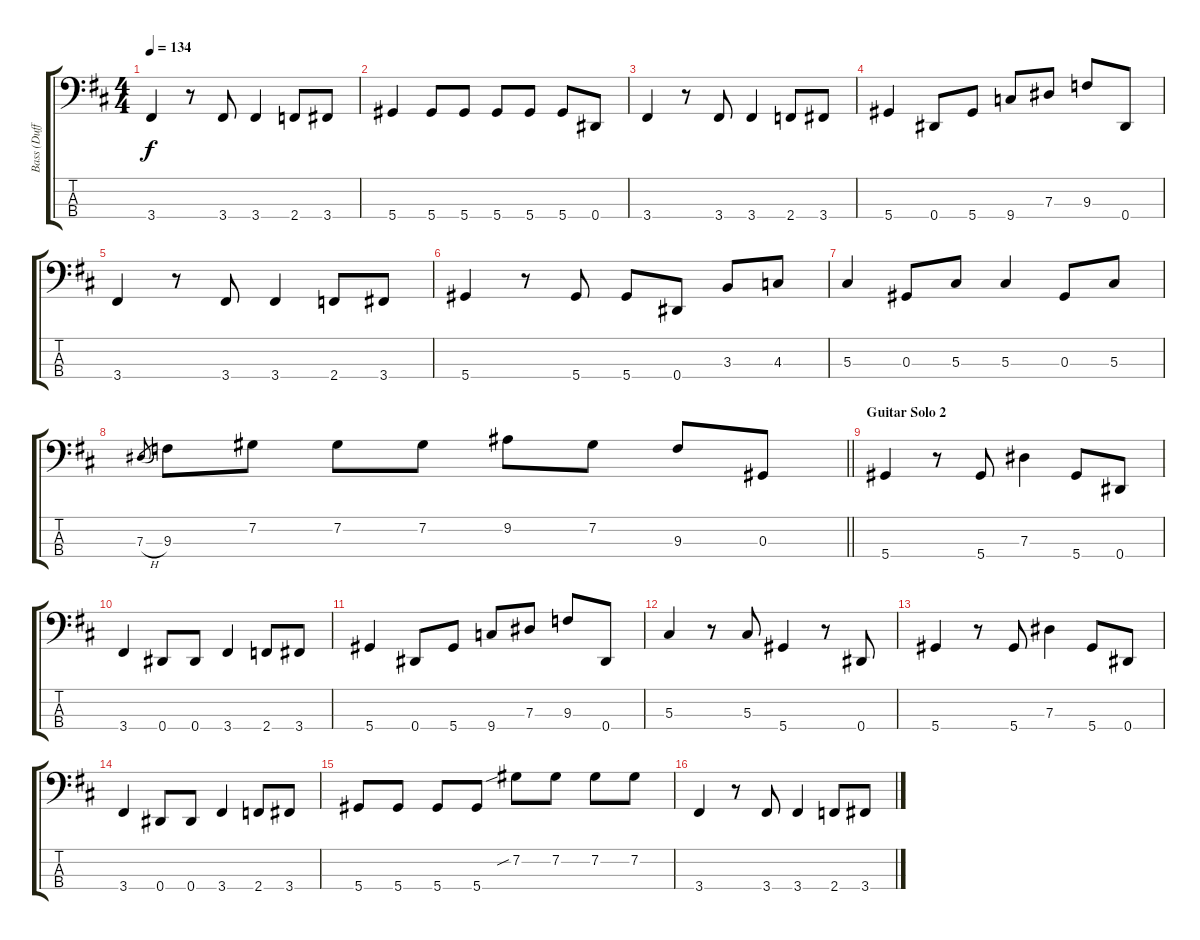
\track ("Bass (Duff)" "Bass (Duff") {instrument electricbasspick}
\staff {score tabs}
\tuning (Gb2 Db2 Ab1 Eb1) {hide}
\ts (4 4)
\tempo 134
\clef f4
\ks d
3.4.4{dy f} r.8 3.4.8 3.4.4 2.4.8 3.4.8 |
5.4.4 5.4.8 5.4.8 5.4.8 5.4.8 5.4.8 0.4.8 |
3.4.4 r.8 3.4.8 3.4.4 2.4.8 3.4.8 |
5.4.4 0.4.8 5.4.8 9.4.8 7.3.8 9.3.8 0.4.8 |
3.4.4 r.8 3.4.8 3.4.4 2.4.8 3.4.8 |
5.4.4 r.8 5.4.8 5.4.8 0.4.8 3.3.8 4.3.8 |
5.3.4 0.3.8 5.3.8 5.3.4 0.3.8 5.3.8 |
\barLineRight lightlight
7.3{h}.8{gr} 9.3.8 7.2.8 7.2.8 7.2.8 9.2.8 7.2.8 9.3.8 0.3.8 |
\section ("" "Guitar Solo 2")
5.4.4 r.8 5.4.8 7.3.4 5.4.8 0.4.8 |
3.4.4 0.4.8 0.4.8 3.4.4 2.4.8 3.4.8 |
5.4.4 0.4.8 5.4.8 9.4.8 7.3.8 9.3.8 0.4.8 |
5.3.4 r.8 5.3.8 5.4.4 r.8 0.4.8 |
5.4.4 r.8 5.4.8 7.3.4 5.4.8 0.4.8 |
3.4.4 0.4.8 0.4.8 3.4.4 2.4.8 3.4.8 |
5.4.8 5.4.8 5.4.8 5.4.8 7.2{sib}.8 7.2.8 7.2.8 7.2.8 |
3.4.4 r.8 3.4.8 3.4.4 2.4.8 3.4.8
